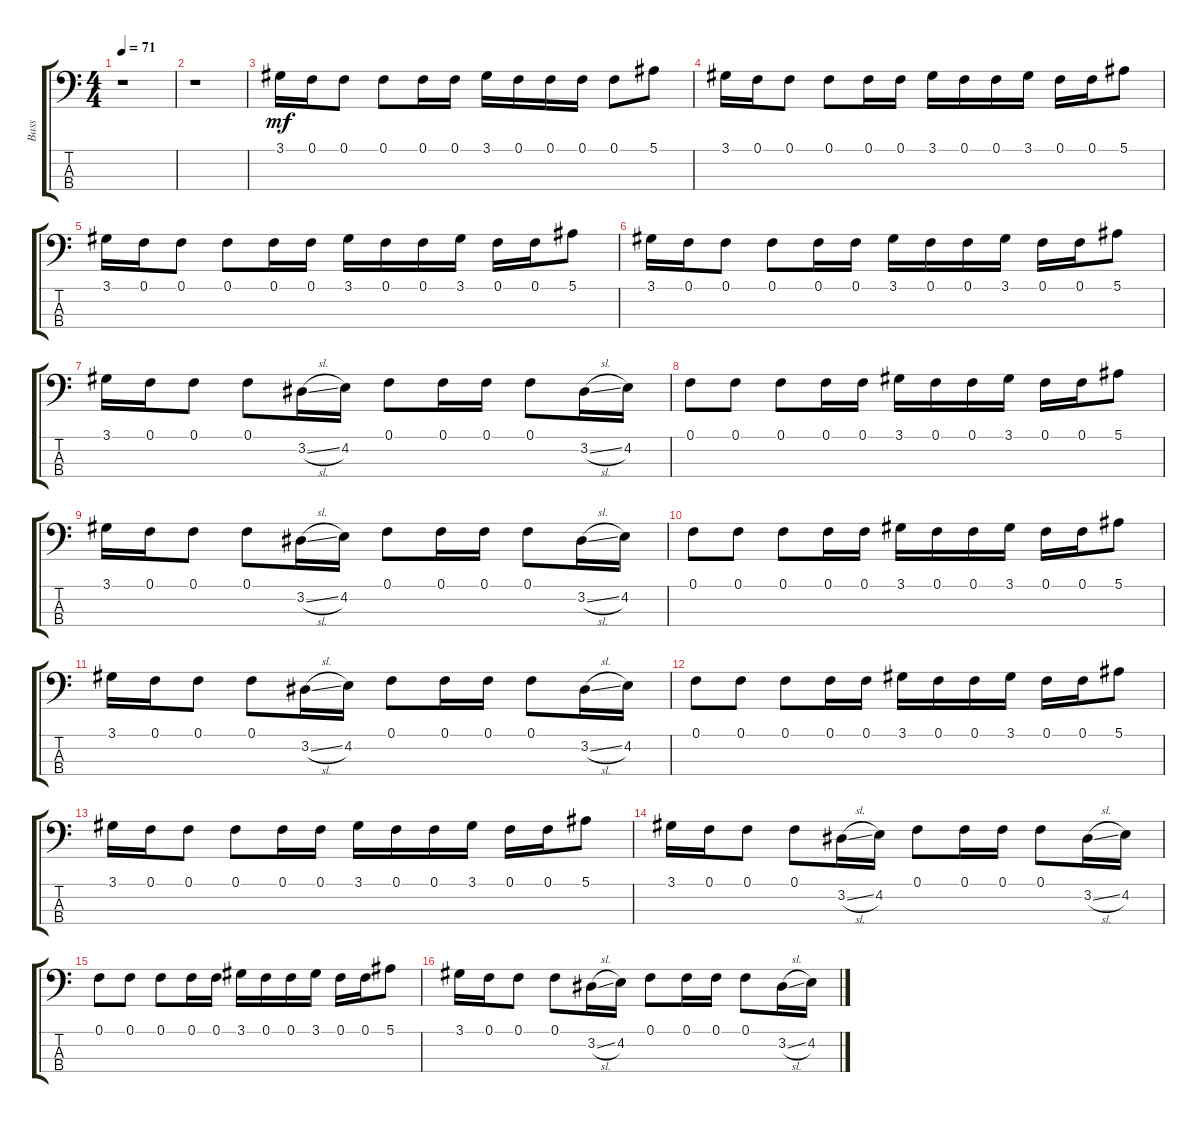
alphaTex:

\track ("Bass" "Bass") {instrument electricbassfinger}
\staff {score tabs}
\tuning (F2 C2 G1 D1) {hide}
\ts (4 4)
\tempo 71
\clef f4
\ks c
r.1{dy mf instrument electricbassfinger} |
r.1 |
3.1.16 0.1.16 0.1.8 0.1.8 0.1.16 0.1.16 3.1.16 0.1.16 0.1.16 0.1.16 0.1.8 5.1.8 |
3.1.16 0.1.16 0.1.8 0.1.8 0.1.16 0.1.16 3.1.16 0.1.16 0.1.16 3.1.16 0.1.16 0.1.16 5.1.8 |
3.1.16 0.1.16 0.1.8 0.1.8 0.1.16 0.1.16 3.1.16 0.1.16 0.1.16 3.1.16 0.1.16 0.1.16 5.1.8 |
3.1.16 0.1.16 0.1.8 0.1.8 0.1.16 0.1.16 3.1.16 0.1.16 0.1.16 3.1.16 0.1.16 0.1.16 5.1.8 |
3.1.16 0.1.16 0.1.8 0.1.8 3.2{sl}.16 4.2.16 0.1.8 0.1.16 0.1.16 0.1.8 3.2{sl}.16 4.2.16 |
0.1.8 0.1.8 0.1.8 0.1.16 0.1.16 3.1.16 0.1.16 0.1.16 3.1.16 0.1.16 0.1.16 5.1.8 |
3.1.16 0.1.16 0.1.8 0.1.8 3.2{sl}.16 4.2.16 0.1.8 0.1.16 0.1.16 0.1.8 3.2{sl}.16 4.2.16 |
0.1.8 0.1.8 0.1.8 0.1.16 0.1.16 3.1.16 0.1.16 0.1.16 3.1.16 0.1.16 0.1.16 5.1.8 |
3.1.16 0.1.16 0.1.8 0.1.8 3.2{sl}.16 4.2.16 0.1.8 0.1.16 0.1.16 0.1.8 3.2{sl}.16 4.2.16 |
0.1.8 0.1.8 0.1.8 0.1.16 0.1.16 3.1.16 0.1.16 0.1.16 3.1.16 0.1.16 0.1.16 5.1.8 |
3.1.16 0.1.16 0.1.8 0.1.8 0.1.16 0.1.16 3.1.16 0.1.16 0.1.16 3.1.16 0.1.16 0.1.16 5.1.8 |
3.1.16 0.1.16 0.1.8 0.1.8 3.2{sl}.16 4.2.16 0.1.8 0.1.16 0.1.16 0.1.8 3.2{sl}.16 4.2.16 |
0.1.8 0.1.8 0.1.8 0.1.16 0.1.16 3.1.16 0.1.16 0.1.16 3.1.16 0.1.16 0.1.16 5.1.8 |
3.1.16 0.1.16 0.1.8 0.1.8 3.2{sl}.16 4.2.16 0.1.8 0.1.16 0.1.16 0.1.8 3.2{sl}.16 4.2.16
